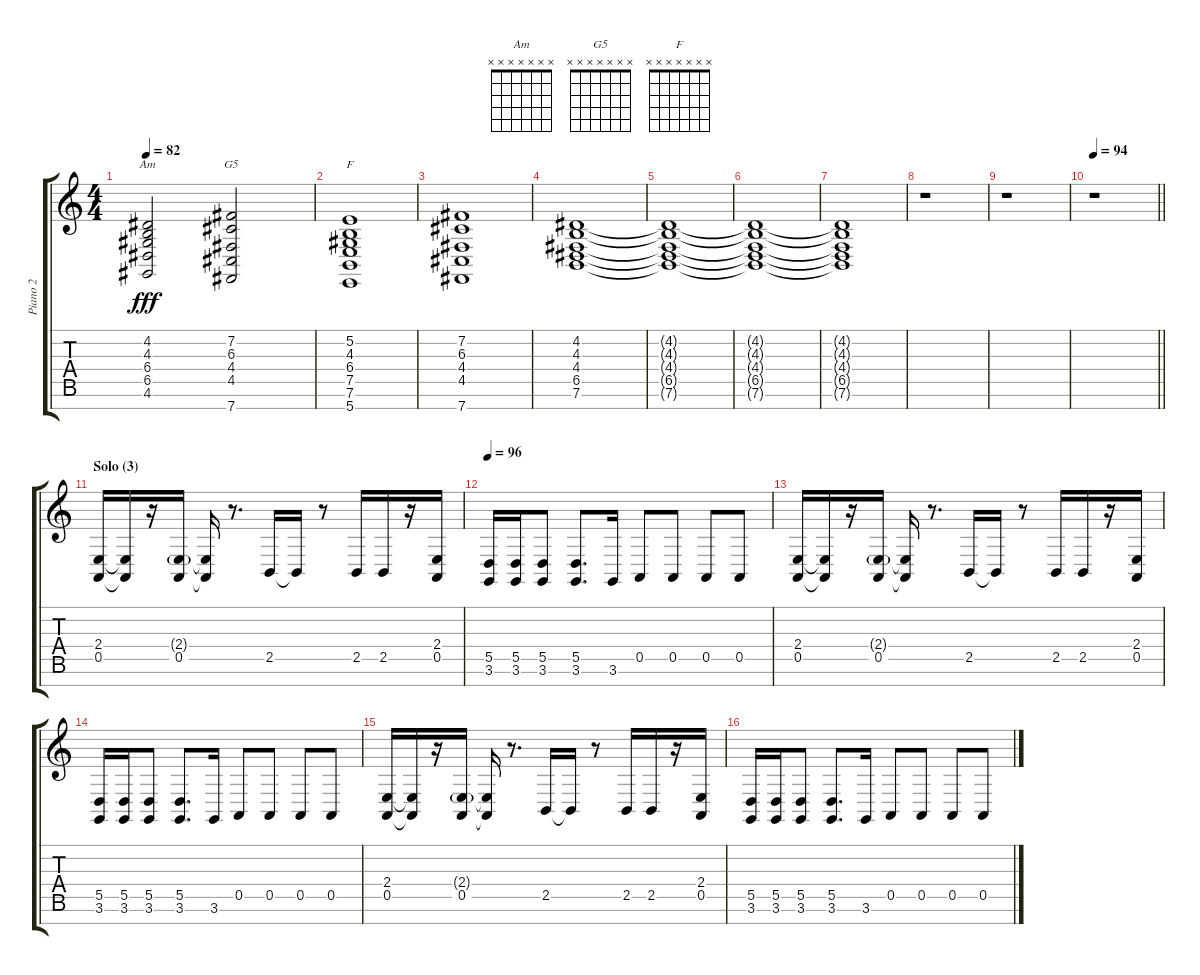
\track ("Piano 2" "Piano 2") {instrument acousticgrandpiano}
\staff {score tabs}
\tuning (E4 B3 G3 D3 A2 E2 B1) {hide}
\chord ("Am" x x x x x x x)
\chord ("G5" x x x x x x x)
\chord ("F" x x x x x x x)
\ts (4 4)
\tempo 82
\clef g2
\ks c
(4.2 4.3 6.4 6.5 4.6).2{ch "Am" dy fff} (7.2 6.3 4.4 4.5 7.7).2{ch "G5"} |
(5.2 4.3 6.4 7.5 7.6 5.7).1{ch "F"} |
(7.2 6.3 4.4 4.5 7.7).1 |
(4.2 4.3 4.4 6.5 7.6).1 |
(4.2{t} 4.3{t} 4.4{t} 6.5{t} 7.6{t}).1 |
(4.2{t} 4.3{t} 4.4{t} 6.5{t} 7.6{t}).1 |
(4.2{t} 4.3{t} 4.4{t} 6.5{t} 7.6{t}).1 |
r.1 |
r.1 |
\tempo 94
\barLineRight lightlight
r.1 |
\section ("" "Solo (3)")
(2.4 0.5).16 (2.4{t} 0.5{t}).16 r.16 (2.4{g} 0.5).16 (2.4{t} 0.5{t}).16 r.8{d} 2.5.16 2.5{t}.16 r.8 2.5.16 2.5.16 r.16 (2.4 0.5).16 |
\tempo 96
(5.5 3.6).16 (5.5 3.6).16 (5.5 3.6).8 (5.5 3.6).8{d} 3.6.16 0.5.8 0.5.8 0.5.8 0.5.8 |
(2.4 0.5).16 (2.4{t} 0.5{t}).16 r.16 (2.4{g} 0.5).16 (2.4{t} 0.5{t}).16 r.8{d} 2.5.16 2.5{t}.16 r.8 2.5.16 2.5.16 r.16 (2.4 0.5).16 |
(5.5 3.6).16 (5.5 3.6).16 (5.5 3.6).8 (5.5 3.6).8{d} 3.6.16 0.5.8 0.5.8 0.5.8 0.5.8 |
(2.4 0.5).16 (2.4{t} 0.5{t}).16 r.16 (2.4{g} 0.5).16 (2.4{t} 0.5{t}).16 r.8{d} 2.5.16 2.5{t}.16 r.8 2.5.16 2.5.16 r.16 (2.4 0.5).16 |
(5.5 3.6).16 (5.5 3.6).16 (5.5 3.6).8 (5.5 3.6).8{d} 3.6.16 0.5.8 0.5.8 0.5.8 0.5.8
